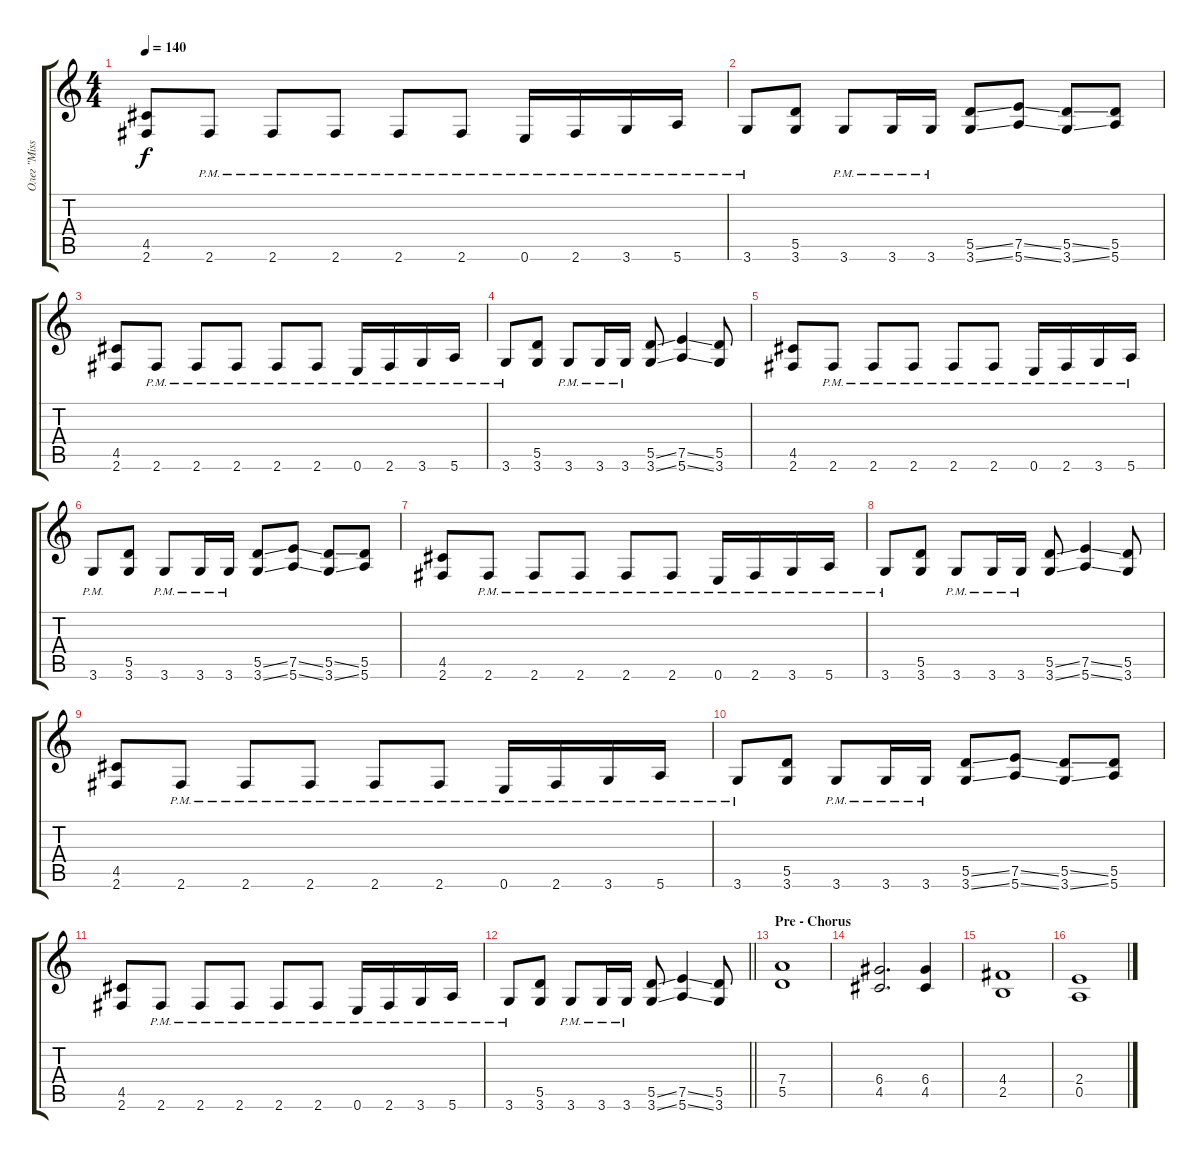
\track ("Олег \"Mission\" Мишин" "Олег \"Miss") {instrument overdrivenguitar}
\staff {score tabs}
\tuning (E4 B3 G3 D3 A2 E2) {hide}
\ts (4 4)
\tempo 140
\clef g2
\ks c
(4.5 2.6).8{dy f} 2.6{pm}.8 2.6{pm}.8 2.6{pm}.8 2.6{pm}.8 2.6{pm}.8 0.6{pm}.16 2.6{pm}.16 3.6{pm}.16 5.6{pm}.16 |
3.6{pm}.8 (5.5 3.6).8 3.6{pm}.8 3.6{pm}.16 3.6{pm}.16 (5.5{ss} 3.6{ss}).8 (7.5{ss} 5.6{ss}).8 (5.5{ss} 3.6{ss}).8 (5.5 5.6).8 |
(4.5 2.6).8 2.6{pm}.8 2.6{pm}.8 2.6{pm}.8 2.6{pm}.8 2.6{pm}.8 0.6{pm}.16 2.6{pm}.16 3.6{pm}.16 5.6{pm}.16 |
3.6{pm}.8 (5.5 3.6).8 3.6{pm}.8 3.6{pm}.16 3.6{pm}.16 (5.5{ss} 3.6{ss}).8 (7.5{ss} 5.6{ss}).4 (5.5 3.6).8 |
(4.5 2.6).8 2.6{pm}.8 2.6{pm}.8 2.6{pm}.8 2.6{pm}.8 2.6{pm}.8 0.6{pm}.16 2.6{pm}.16 3.6{pm}.16 5.6{pm}.16 |
3.6{pm}.8 (5.5 3.6).8 3.6{pm}.8 3.6{pm}.16 3.6{pm}.16 (5.5{ss} 3.6{ss}).8 (7.5{ss} 5.6{ss}).8 (5.5{ss} 3.6{ss}).8 (5.5 5.6).8 |
(4.5 2.6).8 2.6{pm}.8 2.6{pm}.8 2.6{pm}.8 2.6{pm}.8 2.6{pm}.8 0.6{pm}.16 2.6{pm}.16 3.6{pm}.16 5.6{pm}.16 |
3.6{pm}.8 (5.5 3.6).8 3.6{pm}.8 3.6{pm}.16 3.6{pm}.16 (5.5{ss} 3.6{ss}).8 (7.5{ss} 5.6{ss}).4 (5.5 3.6).8 |
(4.5 2.6).8 2.6{pm}.8 2.6{pm}.8 2.6{pm}.8 2.6{pm}.8 2.6{pm}.8 0.6{pm}.16 2.6{pm}.16 3.6{pm}.16 5.6{pm}.16 |
3.6{pm}.8 (5.5 3.6).8 3.6{pm}.8 3.6{pm}.16 3.6{pm}.16 (5.5{ss} 3.6{ss}).8 (7.5{ss} 5.6{ss}).8 (5.5{ss} 3.6{ss}).8 (5.5 5.6).8 |
(4.5 2.6).8 2.6{pm}.8 2.6{pm}.8 2.6{pm}.8 2.6{pm}.8 2.6{pm}.8 0.6{pm}.16 2.6{pm}.16 3.6{pm}.16 5.6{pm}.16 |
\barLineRight lightlight
3.6{pm}.8 (5.5 3.6).8 3.6{pm}.8 3.6{pm}.16 3.6{pm}.16 (5.5{ss} 3.6{ss}).8 (7.5{ss} 5.6{ss}).4 (5.5 3.6).8 |
\section ("" "Pre - Chorus")
(7.4 5.5).1 |
(6.4 4.5).2{d} (6.4 4.5).4 |
(4.4 2.5).1 |
(2.4 0.5).1
